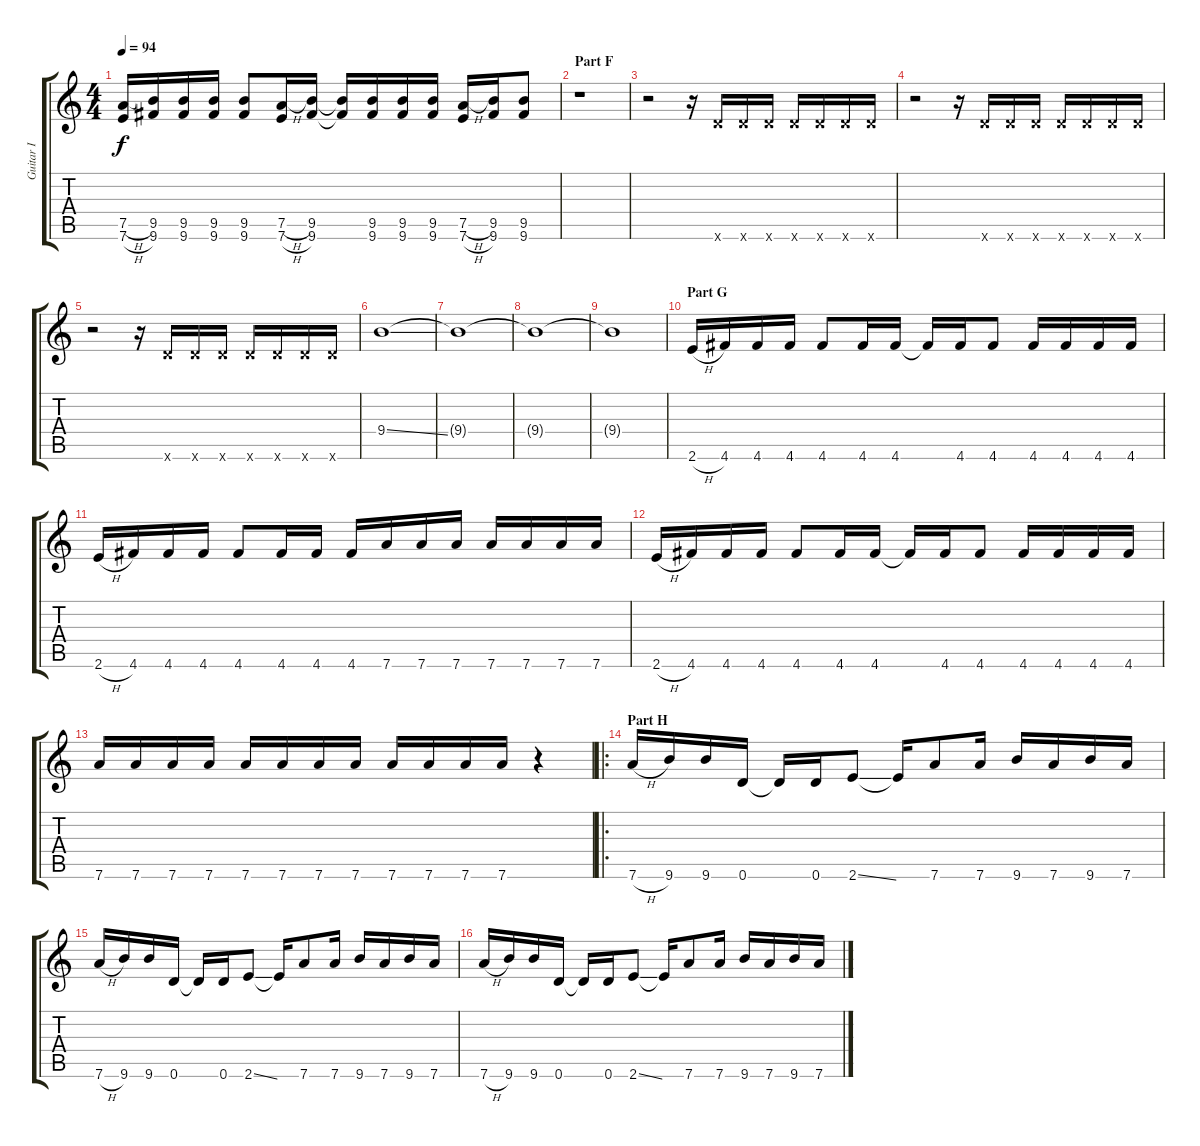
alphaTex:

\track ("Guitar I" "Guitar I") {instrument distortionguitar}
\staff {score tabs}
\tuning (E4 B3 G3 D3 A2 D3) {hide}
\ts (4 4)
\tempo 94
\clef g2
\ks c
(7.5{h} 7.6{h}).16{dy f} (9.5 9.6).16 (9.5 9.6).16 (9.5 9.6).16 (9.5 9.6).8 (7.5{h} 7.6{h}).16 (9.5 9.6).16 (9.5{t} 9.6{t}).16 (9.5 9.6).16 (9.5 9.6).16 (9.5 9.6).16 (7.5{h} 7.6{h}).16 (9.5 9.6).16 (9.5 9.6).8 |
\section ("" "Part F")
r.1 |
r.2 r.16 0.6{x}.16 0.6{x}.16 0.6{x}.16 0.6{x}.16 0.6{x}.16 0.6{x}.16 0.6{x}.16 |
r.2 r.16 0.6{x}.16 0.6{x}.16 0.6{x}.16 0.6{x}.16 0.6{x}.16 0.6{x}.16 0.6{x}.16 |
r.2 r.16 0.6{x}.16 0.6{x}.16 0.6{x}.16 0.6{x}.16 0.6{x}.16 0.6{x}.16 0.6{x}.16 |
9.4{ss}.1 |
9.4{t}.1 |
9.4{t}.1 |
9.4{t}.1 |
\section ("" "Part G")
2.6{h}.16 4.6.16 4.6.16 4.6.16 4.6.8 4.6.16 4.6.16 4.6{t}.16 4.6.16 4.6.8 4.6.16 4.6.16 4.6.16 4.6.16 |
2.6{h}.16 4.6.16 4.6.16 4.6.16 4.6.8 4.6.16 4.6.16 4.6.16 7.6.16 7.6.16 7.6.16 7.6.16 7.6.16 7.6.16 7.6.16 |
2.6{h}.16 4.6.16 4.6.16 4.6.16 4.6.8 4.6.16 4.6.16 4.6{t}.16 4.6.16 4.6.8 4.6.16 4.6.16 4.6.16 4.6.16 |
7.6.16 7.6.16 7.6.16 7.6.16 7.6.16 7.6.16 7.6.16 7.6.16 7.6.16 7.6.16 7.6.16 7.6.16 r.4 |
\ro
\section ("" "Part H")
7.6{h}.16 9.6.16 9.6.16 0.6.16 0.6{t}.16 0.6.16 2.6{ss}.8 2.6{t}.16 7.6.8 7.6.16 9.6.16 7.6.16 9.6.16 7.6.16 |
7.6{h}.16 9.6.16 9.6.16 0.6.16 0.6{t}.16 0.6.16 2.6{ss}.8 2.6{t}.16 7.6.8 7.6.16 9.6.16 7.6.16 9.6.16 7.6.16 |
7.6{h}.16 9.6.16 9.6.16 0.6.16 0.6{t}.16 0.6.16 2.6{ss}.8 2.6{t}.16 7.6.8 7.6.16 9.6.16 7.6.16 9.6.16 7.6.16
